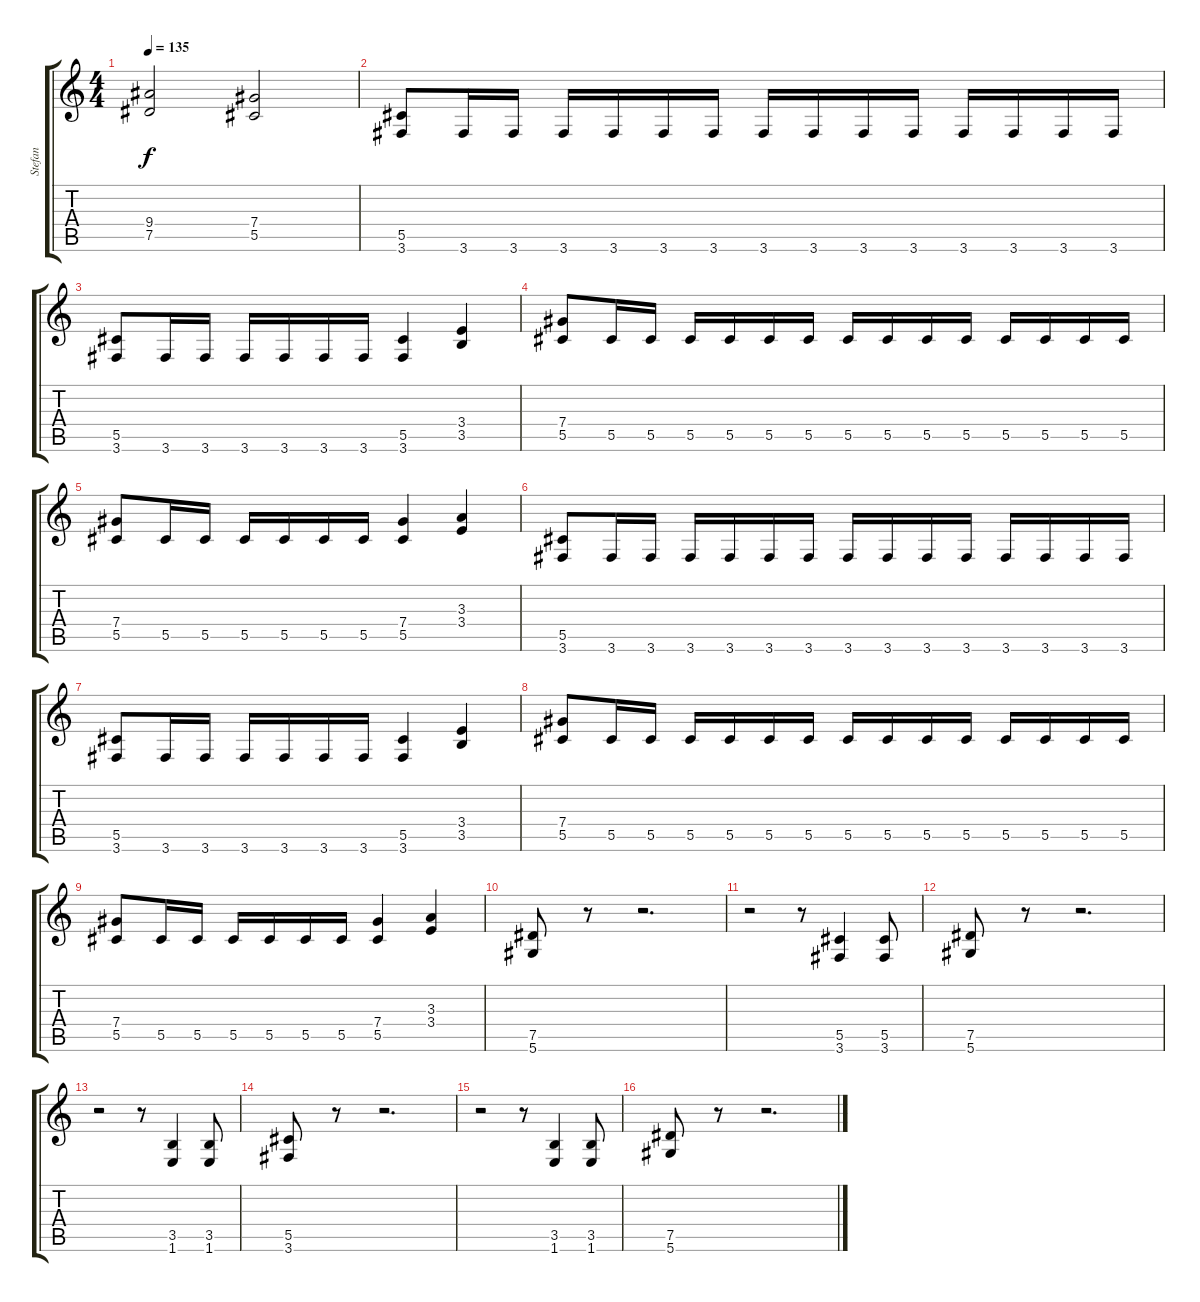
\track ("Stefan" "Stefan") {instrument distortionguitar}
\staff {score tabs}
\tuning (Eb4 Bb3 Gb3 Db3 Ab2 Eb2) {hide}
\ts (4 4)
\tempo 135
\clef g2
\ks c
(9.4 7.5).2{dy f instrument distortionguitar} (7.4 5.5).2 |
(5.5 3.6).8 3.6.16 3.6.16 3.6.16 3.6.16 3.6.16 3.6.16 3.6.16 3.6.16 3.6.16 3.6.16 3.6.16 3.6.16 3.6.16 3.6.16 |
(5.5 3.6).8 3.6.16 3.6.16 3.6.16 3.6.16 3.6.16 3.6.16 (5.5 3.6).4 (3.4 3.5).4 |
(7.4 5.5).8 5.5.16 5.5.16 5.5.16 5.5.16 5.5.16 5.5.16 5.5.16 5.5.16 5.5.16 5.5.16 5.5.16 5.5.16 5.5.16 5.5.16 |
(7.4 5.5).8 5.5.16 5.5.16 5.5.16 5.5.16 5.5.16 5.5.16 (7.4 5.5).4 (3.3 3.4).4 |
(5.5 3.6).8 3.6.16 3.6.16 3.6.16 3.6.16 3.6.16 3.6.16 3.6.16 3.6.16 3.6.16 3.6.16 3.6.16 3.6.16 3.6.16 3.6.16 |
(5.5 3.6).8 3.6.16 3.6.16 3.6.16 3.6.16 3.6.16 3.6.16 (5.5 3.6).4 (3.4 3.5).4 |
(7.4 5.5).8 5.5.16 5.5.16 5.5.16 5.5.16 5.5.16 5.5.16 5.5.16 5.5.16 5.5.16 5.5.16 5.5.16 5.5.16 5.5.16 5.5.16 |
(7.4 5.5).8 5.5.16 5.5.16 5.5.16 5.5.16 5.5.16 5.5.16 (7.4 5.5).4 (3.3 3.4).4 |
(7.5 5.6).8 r.8 r.2{d} |
r.2 r.8 (5.5 3.6).4 (5.5 3.6).8 |
(7.5 5.6).8 r.8 r.2{d} |
r.2 r.8 (3.5 1.6).4 (3.5 1.6).8 |
(5.5 3.6).8 r.8 r.2{d} |
r.2 r.8 (3.5 1.6).4 (3.5 1.6).8 |
(7.5 5.6).8 r.8 r.2{d}
